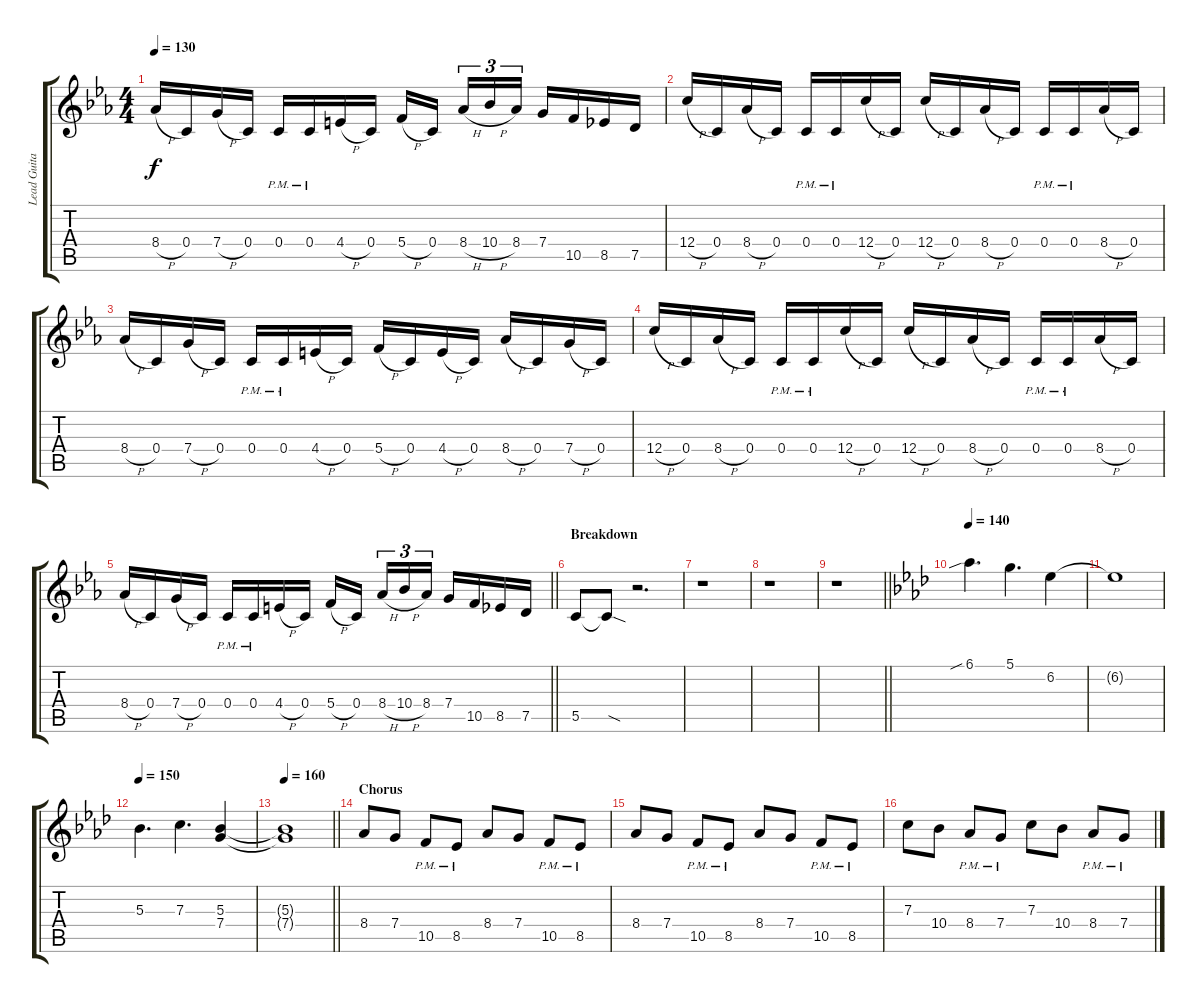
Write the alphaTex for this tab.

\track ("Lead Guitar 2" "Lead Guita") {instrument distortionguitar}
\staff {score tabs}
\tuning (D4 A3 F3 C3 G2 C2) {hide}
\ts (4 4)
\tempo 130
\clef g2
\ks cminor
8.4{h}.16{dy f} 0.4.16 7.4{h}.16 0.4.16 0.4{pm}.16 0.4{pm}.16 4.4{h}.16 0.4.16 5.4{h}.16 0.4.16{beam splitsecondary} 8.4{h}.16{tu (3 2)} 10.4{h}.16{tu (3 2)} 8.4.16{tu (3 2)} 7.4.16 10.5.16 8.5.16 7.5.16 |
12.4{h}.16 0.4.16 8.4{h}.16 0.4.16 0.4{pm}.16 0.4{pm}.16 12.4{h}.16 0.4.16 12.4{h}.16 0.4.16 8.4{h}.16 0.4.16 0.4{pm}.16 0.4{pm}.16 8.4{h}.16 0.4.16 |
8.4{h}.16 0.4.16 7.4{h}.16 0.4.16 0.4{pm}.16 0.4{pm}.16 4.4{h}.16 0.4.16 5.4{h}.16 0.4.16 4.4{h}.16 0.4.16 8.4{h}.16 0.4.16 7.4{h}.16 0.4.16 |
12.4{h}.16 0.4.16 8.4{h}.16 0.4.16 0.4{pm}.16 0.4{pm}.16 12.4{h}.16 0.4.16 12.4{h}.16 0.4.16 8.4{h}.16 0.4.16 0.4{pm}.16 0.4{pm}.16 8.4{h}.16 0.4.16 |
\barLineRight lightlight
8.4{h}.16 0.4.16 7.4{h}.16 0.4.16 0.4{pm}.16 0.4{pm}.16 4.4{h}.16 0.4.16 5.4{h}.16 0.4.16{beam splitsecondary} 8.4{h}.16{tu (3 2)} 10.4{h}.16{tu (3 2)} 8.4.16{tu (3 2)} 7.4.16 10.5.16 8.5.16 7.5.16 |
\section ("" "Breakdown")
5.5.8 5.5{sod t}.8 r.2{d} |
r.1 |
r.1 |
\barLineRight lightlight
r.1 |
\section ("" "")
\tempo 140
\ks fminor
6.1{sib}.4{d volume 14 balance 12} 5.1.4{d} 6.2.4 |
6.2{t}.1 |
\tempo 150
5.3.4{d} 7.3.4{d} (5.3 7.4).4 |
\tempo 160
\barLineRight lightlight
(5.3{t} 7.4{t}).1 |
\section ("" "Chorus")
8.4.8{volume 15 balance 13} 7.4.8 10.5{pm}.8 8.5{pm}.8 8.4.8 7.4.8 10.5{pm}.8 8.5{pm}.8 |
8.4.8 7.4.8 10.5{pm}.8 8.5{pm}.8 8.4.8 7.4.8 10.5{pm}.8 8.5{pm}.8 |
7.3.8 10.4.8 8.4{pm}.8 7.4{pm}.8 7.3.8 10.4.8 8.4{pm}.8 7.4{pm}.8
